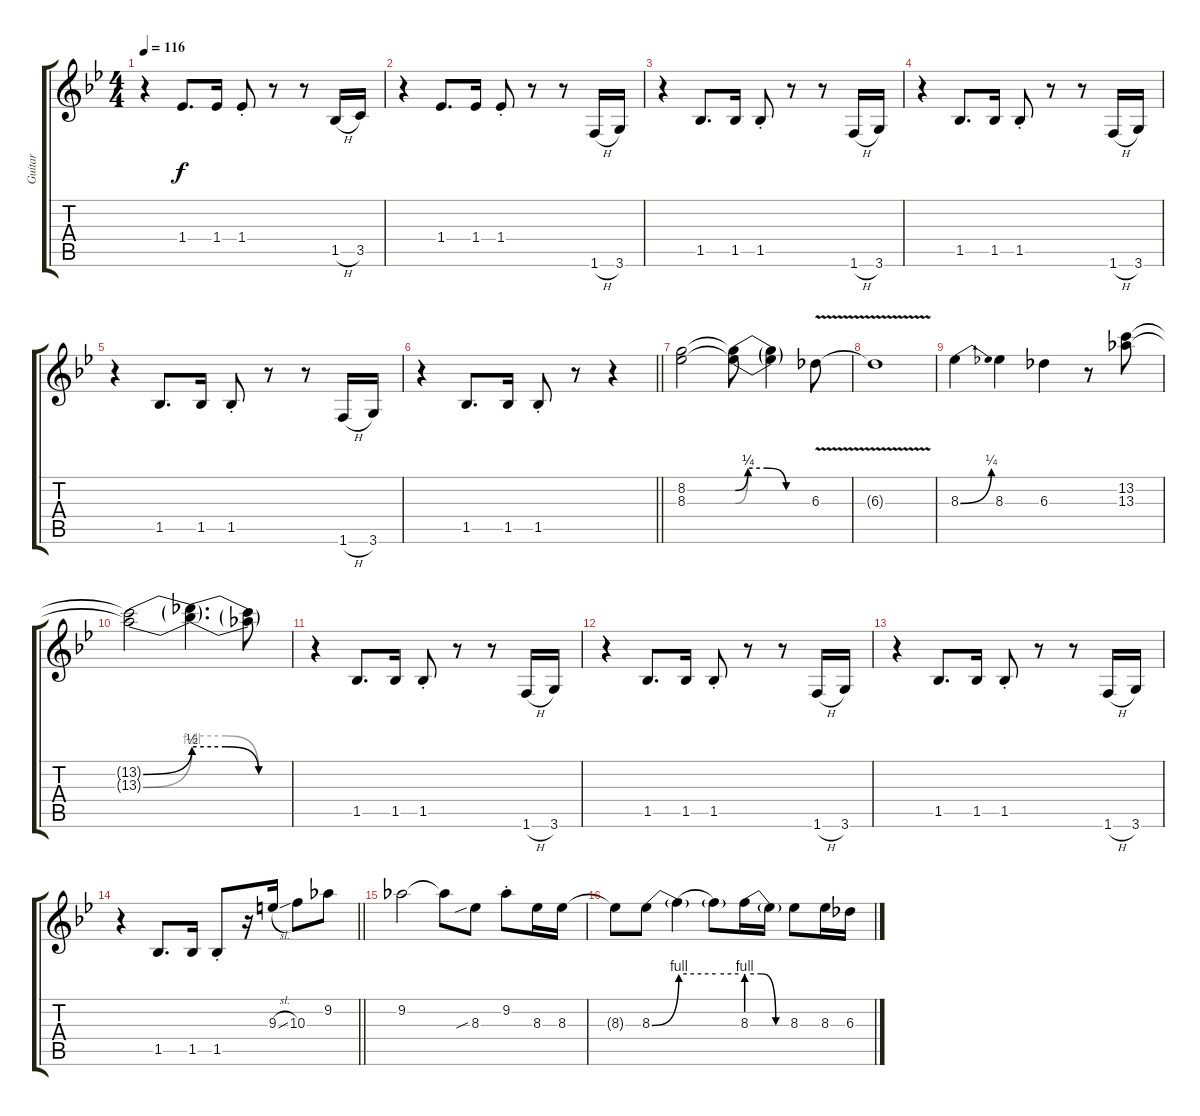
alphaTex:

\track ("Guitar" "Guitar") {instrument overdrivenguitar}
\staff {score tabs}
\tuning (E4 B3 G3 D3 A2 E2) {hide}
\ts (4 4)
\tempo 116
\clef g2
\ks bb
r.4{dy f} 1.4.8{d} 1.4.16 1.4{st}.8 r.8 r.8 1.5{h}.16 3.5.16 |
r.4 1.4.8{d} 1.4.16 1.4{st}.8 r.8 r.8 1.6{h}.16 3.6.16 |
r.4 1.5.8{d} 1.5.16 1.5{st}.8 r.8 r.8 1.6{h}.16 3.6.16 |
r.4 1.5.8{d} 1.5.16 1.5{st}.8 r.8 r.8 1.6{h}.16 3.6.16 |
r.4 1.5.8{d} 1.5.16 1.5{st}.8 r.8 r.8 1.6{h}.16 3.6.16 |
\barLineRight lightlight
r.4 1.5.8{d} 1.5.16 1.5{st}.8 r.8 r.4 |
\section ("" " ")
(8.2 8.3).2 (8.2{be (custom 0 0 10 1 25 1 40 0 60 0) t} 8.3{be (custom 0 0 10 1 25 1 40 0 60 0) t}).8 (8.2{t} 8.3{t}).4 6.3{v}.8 |
6.3{v t}.1 |
8.3{be (bend 0 0 60 1)}.4 8.3.4 6.3.4 r.8 (13.2 13.3).8 |
(13.2{be (bend 0 0 60 2) t} 13.3{be (bend 0 0 60 4) t}).2 (13.2{be (custom 0 2 20 2 40 0 60 0) t} 13.3{be (custom 0 4 20 4 40 0 60 0) t}).4{d} (13.2{t} 13.3{t}).8 |
r.4 1.5.8{d} 1.5.16 1.5{st}.8 r.8 r.8 1.6{h}.16 3.6.16 |
r.4 1.5.8{d} 1.5.16 1.5{st}.8 r.8 r.8 1.6{h}.16 3.6.16 |
r.4 1.5.8{d} 1.5.16 1.5{st}.8 r.8 r.8 1.6{h}.16 3.6.16 |
\barLineRight lightlight
r.4 1.5.8{d} 1.5.16 1.5{st}.8 r.16 9.3{sl}.16 10.3.8 9.2.8 |
\section ("" " ")
9.2.2 9.2{t}.8 8.3{sib}.8 9.2{st}.8 8.3.16 8.3.16 |
8.3{t}.8 8.3{be (bend 0 0 60 4)}.8 8.3{be (hold 0 4 60 4) t}.4 8.3{be (hold 0 4 60 4) t}.8 8.3{be (custom 0 4 20 4 40 0 60 0)}.16 8.3{t}.16 8.3.8 8.3.16 6.3.16
